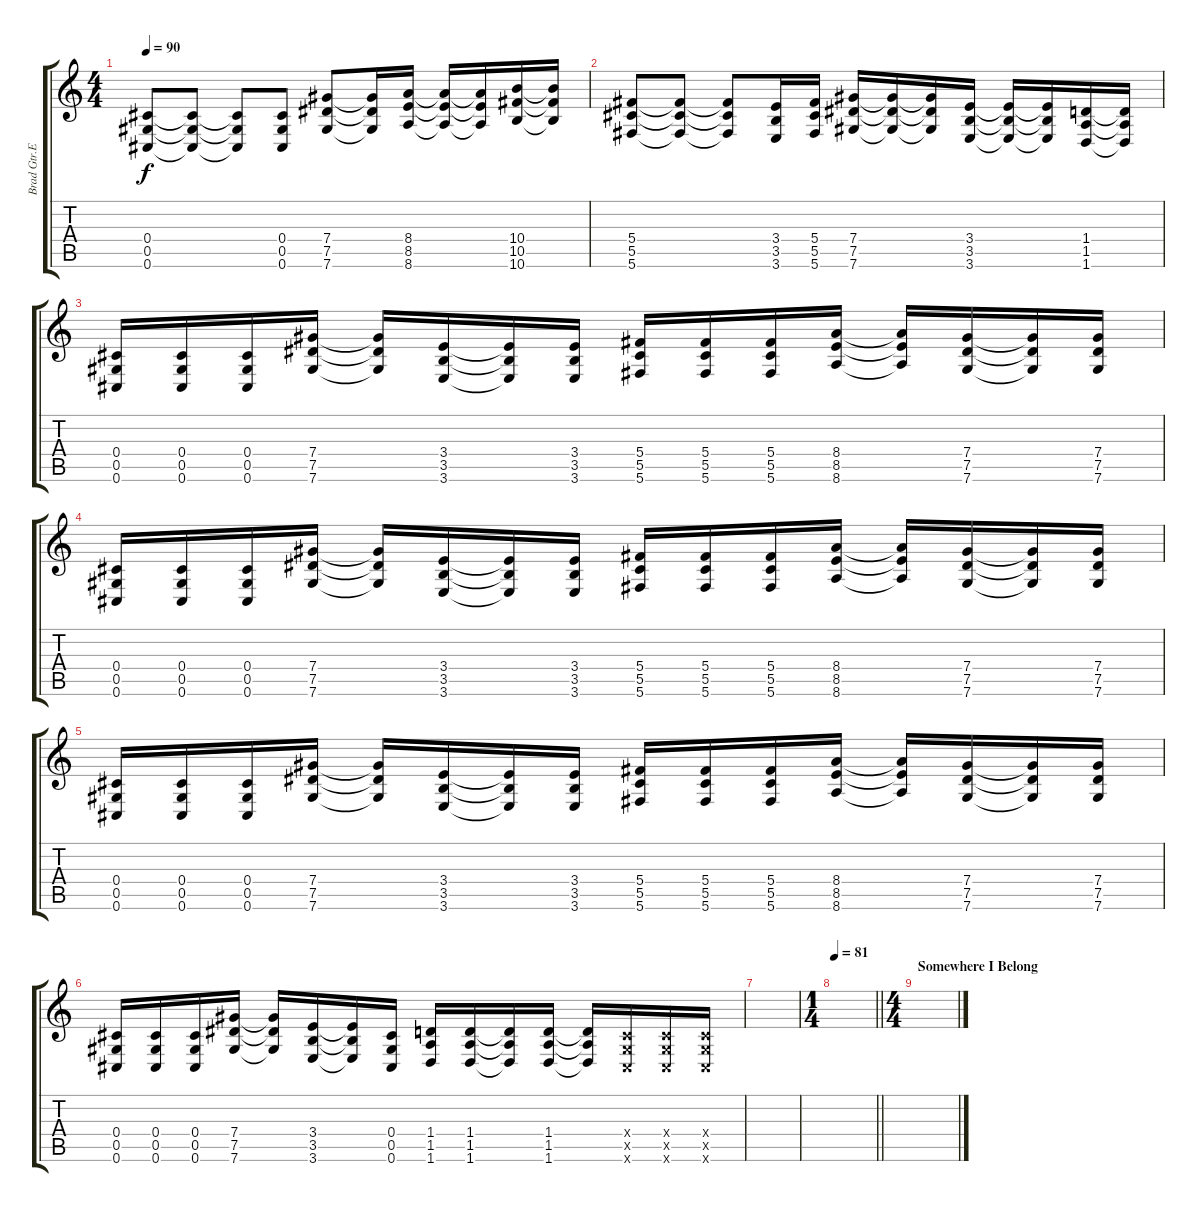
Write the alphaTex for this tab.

\track ("Brad Gtr.Effect" "Brad Gtr.E") {instrument distortionguitar}
\staff {score tabs}
\tuning (Eb4 Bb3 Gb3 Db3 Ab2 Db2) {hide}
\ts (4 4)
\tempo 90
\clef g2
\ks c
(0.4 0.5 0.6).8{dy f} (0.4{t} 0.5{t} 0.6{t}).8 (0.4{t} 0.5{t} 0.6{t}).8 (0.4 0.5 0.6).8 (7.4 7.5 7.6).8 (7.4{t} 7.5{t} 7.6{t}).16 (8.4 8.5 8.6).16 (8.4{t} 8.5{t} 8.6{t}).16 (8.4{t} 8.5{t} 8.6{t}).16 (10.4 10.5 10.6).16 (10.4{t} 10.5{t} 10.6{t}).16 |
(5.4 5.5 5.6).8 (5.4{t} 5.5{t} 5.6{t}).8 (5.4{t} 5.5{t} 5.6{t}).8 (3.4 3.5 3.6).16 (5.4 5.5 5.6).16 (7.4 7.5 7.6).16 (7.4{t} 7.5{t} 7.6{t}).16 (7.4{t} 7.5{t} 7.6{t}).16 (3.4 3.5 3.6).16 (3.4{t} 3.5{t} 3.6{t}).16 (3.4{t} 3.5{t} 3.6{t}).16 (1.4 1.5 1.6).16 (1.4{t} 1.5{t} 1.6{t}).16 |
(0.4 0.5 0.6).16 (0.4 0.5 0.6).16 (0.4 0.5 0.6).16 (7.4 7.5 7.6).16 (7.4{t} 7.5{t} 7.6{t}).16 (3.4 3.5 3.6).16 (3.4{t} 3.5{t} 3.6{t}).16 (3.4 3.5 3.6).16 (5.4 5.5 5.6).16 (5.4 5.5 5.6).16 (5.4 5.5 5.6).16 (8.4 8.5 8.6).16 (8.4{t} 8.5{t} 8.6{t}).16 (7.4 7.5 7.6).16 (7.4{t} 7.5{t} 7.6{t}).16 (7.4 7.5 7.6).16 |
(0.4 0.5 0.6).16 (0.4 0.5 0.6).16 (0.4 0.5 0.6).16 (7.4 7.5 7.6).16 (7.4{t} 7.5{t} 7.6{t}).16 (3.4 3.5 3.6).16 (3.4{t} 3.5{t} 3.6{t}).16 (3.4 3.5 3.6).16 (5.4 5.5 5.6).16 (5.4 5.5 5.6).16 (5.4 5.5 5.6).16 (8.4 8.5 8.6).16 (8.4{t} 8.5{t} 8.6{t}).16 (7.4 7.5 7.6).16 (7.4{t} 7.5{t} 7.6{t}).16 (7.4 7.5 7.6).16 |
(0.4 0.5 0.6).16 (0.4 0.5 0.6).16 (0.4 0.5 0.6).16 (7.4 7.5 7.6).16 (7.4{t} 7.5{t} 7.6{t}).16 (3.4 3.5 3.6).16 (3.4{t} 3.5{t} 3.6{t}).16 (3.4 3.5 3.6).16 (5.4 5.5 5.6).16 (5.4 5.5 5.6).16 (5.4 5.5 5.6).16 (8.4 8.5 8.6).16 (8.4{t} 8.5{t} 8.6{t}).16 (7.4 7.5 7.6).16 (7.4{t} 7.5{t} 7.6{t}).16 (7.4 7.5 7.6).16 |
(0.4 0.5 0.6).16 (0.4 0.5 0.6).16 (0.4 0.5 0.6).16 (7.4 7.5 7.6).16 (7.4{t} 7.5{t} 7.6{t}).16 (3.4 3.5 3.6).16 (3.4{t} 3.5{t} 3.6{t}).16 (0.4 0.5 0.6).16 (1.4 1.5 1.6).16 (1.4 1.5 1.6).16 (1.4{t} 1.5{t} 1.6{t}).16 (1.4 1.5 1.6).16 (1.4{t} 1.5{t} 1.6{t}).16 (0.4{x} 0.5{x} 0.6{x}).16 (0.4{x} 0.5{x} 0.6{x}).16 (0.4{x} 0.5{x} 0.6{x}).16 |
|
\ts (1 4)
\tempo 81
\barLineRight lightlight
|
\ts (4 4)
\section ("" "Somewhere I Belong")
